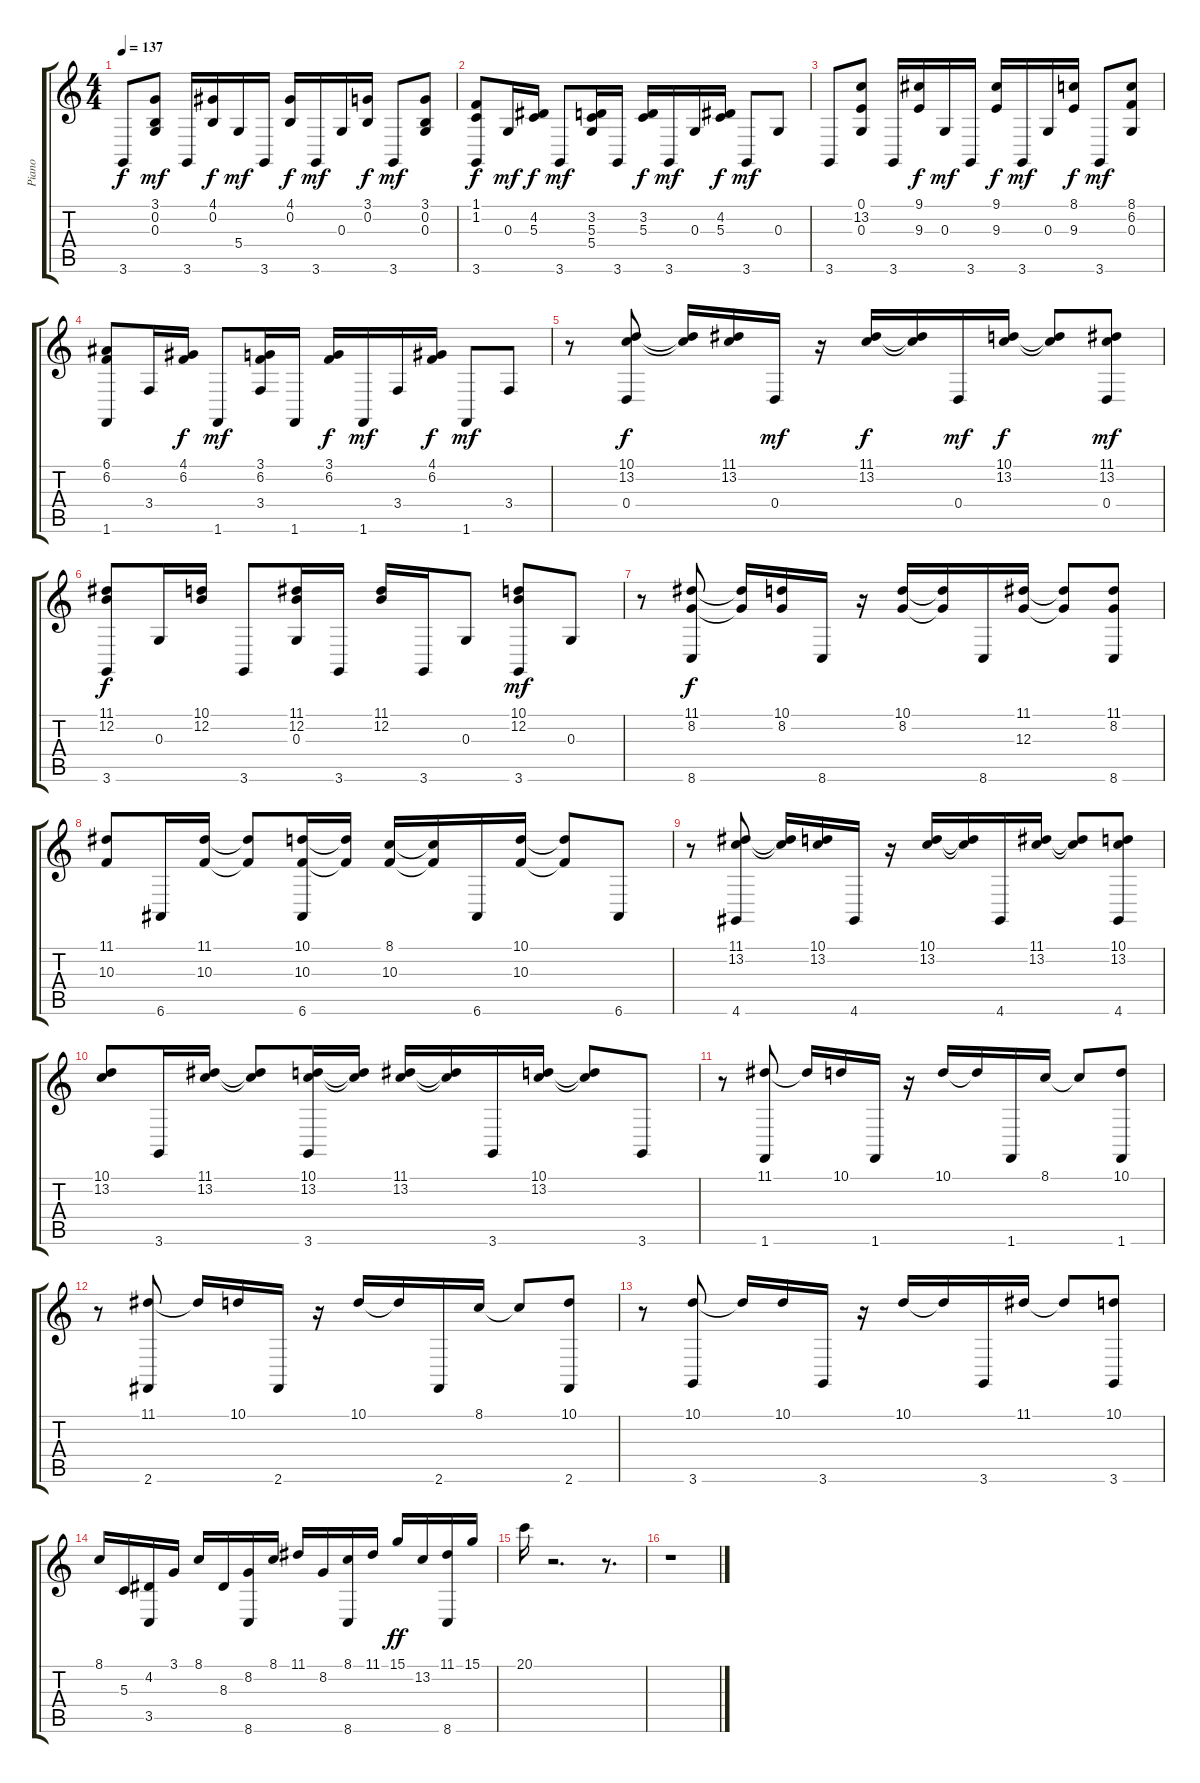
\track ("Piano" "Piano") {instrument brightacousticpiano}
\staff {score tabs}
\tuning (E4 B3 G3 D3 A2 E2) {hide}
\ts (4 4)
\tempo 137
\clef g2
\ks c
3.6.8{dy f} (3.1 0.2 0.3).8{dy mf} 3.6.16 (4.1 0.2).16{dy f} 5.4.16{dy mf} 3.6.16 (4.1 0.2).16{dy f} 3.6.16{dy mf} 0.3.16 (3.1 0.2).16{dy f} 3.6.8{dy mf} (3.1 0.2 0.3).8 |
(1.1 1.2 3.6).8{dy f} 0.3.16{dy mf} (4.2 5.3).16{dy f} 3.6.8{dy mf} (3.2 5.3 5.4).16 3.6.16 (3.2 5.3).16{dy f} 3.6.16{dy mf} 0.3.16 (4.2 5.3).16{dy f} 3.6.8{dy mf} 0.3.8 |
3.6.8 (0.1 13.2 0.3).8 3.6.16 (9.1 9.3).16{dy f} 0.3.16{dy mf} 3.6.16 (9.1 9.3).16{dy f} 3.6.16{dy mf} 0.3.16 (8.1 9.3).16{dy f} 3.6.8{dy mf} (8.1 6.2 0.3).8 |
(6.1 6.2 1.6).8 3.4.16 (4.1 6.2).16{dy f} 1.6.8{dy mf} (3.1 6.2 3.4).16 1.6.16 (3.1 6.2).16{dy f} 1.6.16{dy mf} 3.4.16 (4.1 6.2).16{dy f} 1.6.8{dy mf} 3.4.8 |
r.8 (10.1 13.2 0.4).8{dy f} (10.1{t} 13.2{t}).16 (11.1 13.2).16 0.4.16{dy mf} r.16 (11.1 13.2).16{dy f} (11.1{t} 13.2{t}).16 0.4.16{dy mf} (10.1 13.2).16{dy f} (10.1{t} 13.2{t}).8 (11.1 13.2 0.4).8{dy mf} |
(11.1 12.2 3.6).8{dy f} 0.3.16 (10.1 12.2).16 3.6.8 (11.1 12.2 0.3).16 3.6.16 (11.1 12.2).16 3.6.16 0.3.8 (10.1 12.2 3.6).8{dy mf} 0.3.8 |
r.8 (11.1 8.2 8.6).8{dy f} (11.1{t} 8.2{t}).16 (10.1 8.2).16 8.6.16 r.16 (10.1 8.2).16 (10.1{t} 8.2{t}).16 8.6.16 (11.1 12.3).16 (11.1{t} 12.3{t}).8 (11.1 8.2 8.6).8 |
(11.1 10.3).8 6.6.16 (11.1 10.3).16 (11.1{t} 10.3{t}).8 (10.1 10.3 6.6).16 (10.1{t} 10.3{t}).16 (8.1 10.3).16 (8.1{t} 10.3{t}).16 6.6.16 (10.1 10.3).16 (10.1{t} 10.3{t}).8 6.6.8 |
r.8 (11.1 13.2 4.6).8 (11.1{t} 13.2{t}).16 (10.1 13.2).16 4.6.16 r.16 (10.1 13.2).16 (10.1{t} 13.2{t}).16 4.6.16 (11.1 13.2).16 (11.1{t} 13.2{t}).8 (10.1 13.2 4.6).8 |
(10.1 13.2).8 3.6.16 (11.1 13.2).16 (11.1{t} 13.2{t}).8 (10.1 13.2 3.6).16 (10.1{t} 13.2{t}).16 (11.1 13.2).16 (11.1{t} 13.2{t}).16 3.6.16 (10.1 13.2).16 (10.1{t} 13.2{t}).8 3.6.8 |
r.8 (11.1 1.6).8 11.1{t}.16 10.1.16 1.6.16 r.16 10.1.16 10.1{t}.16 1.6.16 8.1.16 8.1{t}.8 (10.1 1.6).8 |
r.8 (11.1 2.6).8 11.1{t}.16 10.1.16 2.6.16 r.16 10.1.16 10.1{t}.16 2.6.16 8.1.16 8.1{t}.8 (10.1 2.6).8 |
r.8 (10.1 3.6).8 10.1{t}.16 10.1.16 3.6.16 r.16 10.1.16 10.1{t}.16 3.6.16 11.1.16 11.1{t}.8 (10.1 3.6).8 |
8.1.16 5.3.16 (4.2 3.5).16 3.1.16 8.1.16 8.3.16 (8.2 8.6).16 8.1.16 11.1.16 8.2.16 (8.1 8.6).16 11.1.16 15.1.16{dy ff} 13.2.16 (11.1 8.6).16 15.1.16 |
20.1.16 r.2{d} r.8{d} |
r.1
